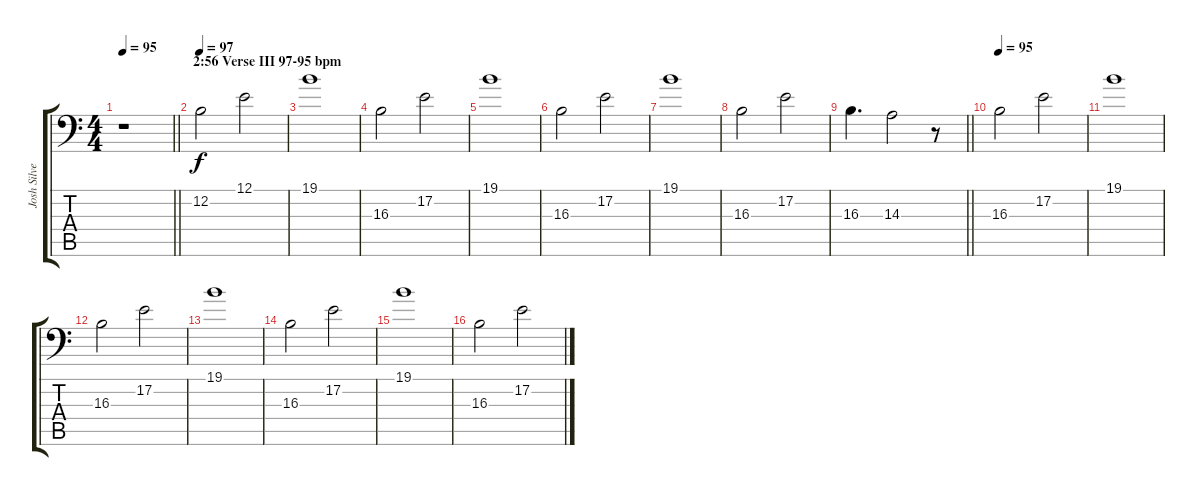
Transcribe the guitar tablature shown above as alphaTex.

\track ("Josh Silver (Strings)" "Josh Silve") {instrument synthstrings1}
\staff {score tabs}
\tuning (E3 B2 G2 D2 A1 E1) {hide}
\ts (4 4)
\tempo 95
\clef f4
\barLineRight lightlight
\ks c
r.1{dy f} |
\section ("" "2:56 Verse III 97-95 bpm")
\tempo 97
12.2.2 12.1.2 |
19.1.1 |
16.3.2 17.2.2 |
19.1.1 |
16.3.2 17.2.2 |
19.1.1 |
16.3.2 17.2.2 |
\barLineRight lightlight
16.3.4{d} 14.3.2 r.8 |
\tempo 95
16.3.2 17.2.2 |
19.1.1 |
16.3.2 17.2.2 |
19.1.1 |
16.3.2 17.2.2 |
19.1.1 |
16.3.2 17.2.2
